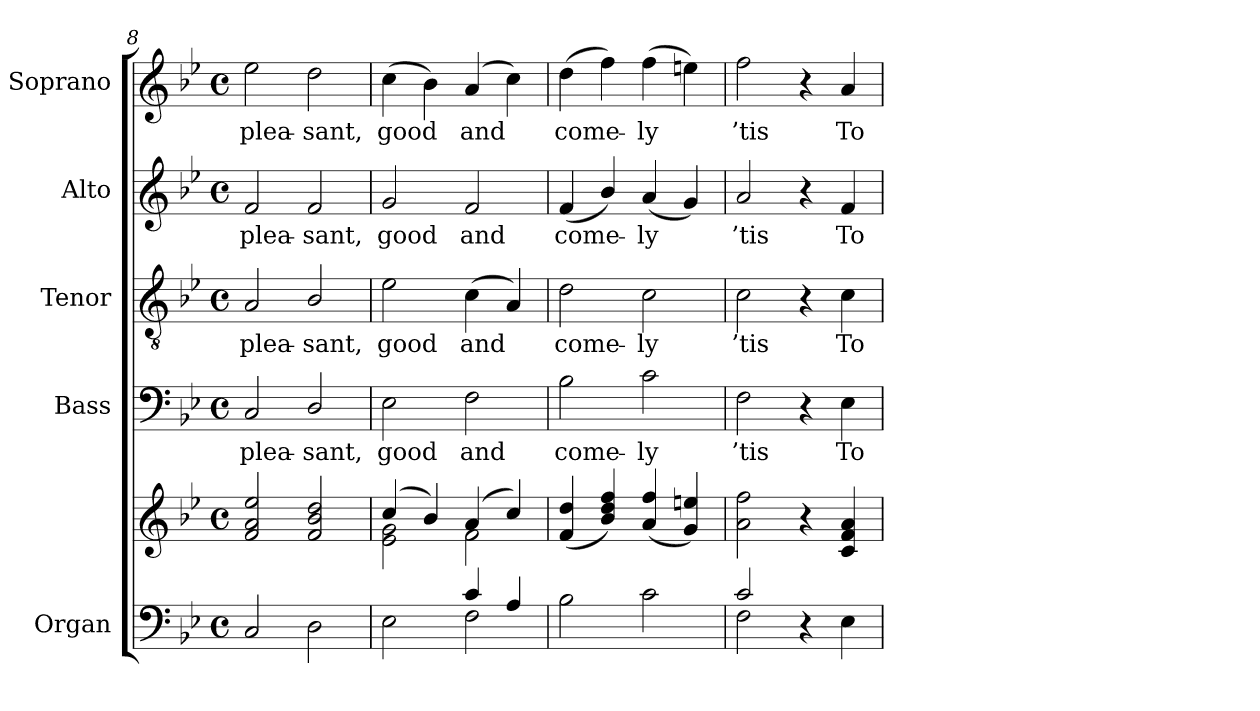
**kern	**kern	**kern	**text	**kern	**text	**kern	**text	**kern	**text
*part5	*part5	*part4	*part4	*part3	*part3	*part2	*part2	*part1	*part1
*staff6	*staff5	*staff4	*staff4	*staff3	*staff3	*staff2	*staff2	*staff1	*staff1
*I"Organ	*	*I"Bass	*	*I"Tenor	*	*I"Alto	*	*I"Soprano	*
*I'Org.	*	*I'B.	*	*I'T.	*	*I'A.	*	*I'S.	*
*clefF4	*clefG2	*clefF4	*	*clefGv2	*	*clefG2	*	*clefG2	*
*	*	*	*	*ITrd7c12	*	*	*	*	*
*k[b-e-]	*k[b-e-]	*k[b-e-]	*	*k[b-e-]	*	*k[b-e-]	*	*k[b-e-]	*
*B-:	*B-:	*B-:	*	*B-:	*	*B-:	*	*B-:	*
*M4/4	*M4/4	*M4/4	*	*M4/4	*	*M4/4	*	*M4/4	*
*met(c)	*met(c)	*met(c)	*	*met(c)	*	*met(c)	*	*met(c)	*
=8	=8	=8	=8	=8	=8	=8	=8	=8	=8
!	!	!	!LO:LY:b:color=#000000	!	!	!	!	!	!
!	!	!	!	!	!LO:LY:b:color=#000000	!	!	!	!
!	!	!	!	!	!	!	!LO:LY:b:color=#000000	!	!
!	!	!	!	!	!	!	!	!	!LO:LY:b:color=#000000
2Ci/	2fi/ 2ai 2ee-i	2Ci/	plea-	2AAi/	plea-	2fi/	plea-	2ee-i\	plea-
!	!	!	!LO:LY:b:color=#000000	!	!	!	!	!	!
!	!	!	!	!	!LO:LY:b:color=#000000	!	!	!	!
!	!	!	!	!	!	!	!LO:LY:b:color=#000000	!	!
!	!	!	!	!	!	!	!	!	!LO:LY:b:color=#000000
2Di\	2fi/ 2b-i 2ddi	2Di/	-sant,	2BB-i/	-sant,	2fi/	-sant,	2ddi\	-sant,
=9	=9	=9	=9	=9	=9	=9	=9	=9	=9
*^	*^	*	*	*	*	*	*	*	*
!	!	!	!	!	!LO:LY:b:color=#000000	!	!	!	!	!	!
!	!	!	!	!	!	!	!LO:LY:b:color=#000000	!	!	!	!
!	!	!	!	!	!	!	!	!	!LO:LY:b:color=#000000	!	!
!	!	!	!	!	!	!	!	!	!	!	!LO:LY:b:color=#000000
2E-i\	2ryy	(4cci/	2e-i\ 2gi	2E-i\	good	2E-i\	good	2gi/	good	(4cci\	good
.	.	4b-i/)	.	.	.	.	.	.	.	4b-i\)	.
!	!	!	!	!	!LO:LY:b:color=#000000	!	!	!	!	!	!
!	!	!	!	!	!	!	!LO:LY:b:color=#000000	!	!	!	!
!	!	!	!	!	!	!	!	!	!LO:LY:b:color=#000000	!	!
!	!	!	!	!	!	!	!	!	!	!	!LO:LY:b:color=#000000
4ci/	2Fi\	(4ai/	2fi\	2Fi\	and	(4Ci\	and	2fi/	and	(4ai/	and
4Ai/	.	4cci/)	.	.	.	4AAi/)	.	.	.	4cci\)	.
*v	*v	*	*	*	*	*	*	*	*	*	*
*	*v	*v	*	*	*	*	*	*	*	*
=10	=10	=10	=10	=10	=10	=10	=10	=10	=10
!	!	!	!LO:LY:b:color=#000000	!	!	!	!	!	!
!	!	!	!	!	!LO:LY:b:color=#000000	!	!	!	!
!	!	!	!	!	!	!	!LO:LY:b:color=#000000	!	!
!	!	!	!	!	!	!	!	!	!LO:LY:b:color=#000000
2B-i\	(4fi/ 4ddi	2B-i\	come-	2Di\	come-	(4fi/	come-	(4ddi\	come-
.	4b-i/ 4ddi 4ffi)	.	.	.	.	4b-i/)	.	4ffi\)	.
!	!	!	!LO:LY:b:color=#000000	!	!	!	!	!	!
!	!	!	!	!	!LO:LY:b:color=#000000	!	!	!	!
!	!	!	!	!	!	!	!LO:LY:b:color=#000000	!	!
!	!	!	!	!	!	!	!	!	!LO:LY:b:color=#000000
2ci\	(4ai/ 4ffi	2ci\	-ly	2Ci\	-ly	(4ai/	-ly	(4ffi\	-ly
.	4gi/ 4eeni)	.	.	.	.	4gi/)	.	4eeni\)	.
=11	=11	=11	=11	=11	=11	=11	=11	=11	=11
*^	*	*	*	*	*	*	*	*	*
!	!	!	!	!LO:LY:b:color=#000000	!	!	!	!	!	!
!	!	!	!	!	!	!LO:LY:b:color=#000000	!	!	!	!
!	!	!	!	!	!	!	!	!LO:LY:b:color=#000000	!	!
!	!	!	!	!	!	!	!	!	!	!LO:LY:b:color=#000000
2ci/	2Fi\	2ai\ 2ffi	2Fi\	’tis	2Ci\	’tis	2ai/	’tis	2ffi\	’tis
4r	2ryy	4r	4r	.	4r	.	4r	.	4r	.
!	!	!	!	!LO:LY:b:color=#000000	!	!	!	!	!	!
!	!	!	!	!	!	!LO:LY:b:color=#000000	!	!	!	!
!	!	!	!	!	!	!	!	!LO:LY:b:color=#000000	!	!
!	!	!	!	!	!	!	!	!	!	!LO:LY:b:color=#000000
4E-i\	.	4ci/ 4fi 4ai	4E-i\	To	4Ci\	To	4fi/	To	4ai/	To
*v	*v	*	*	*	*	*	*	*	*	*
=	=	=	=	=	=	=	=	=	=
*-	*-	*-	*-	*-	*-	*-	*-	*-	*-
